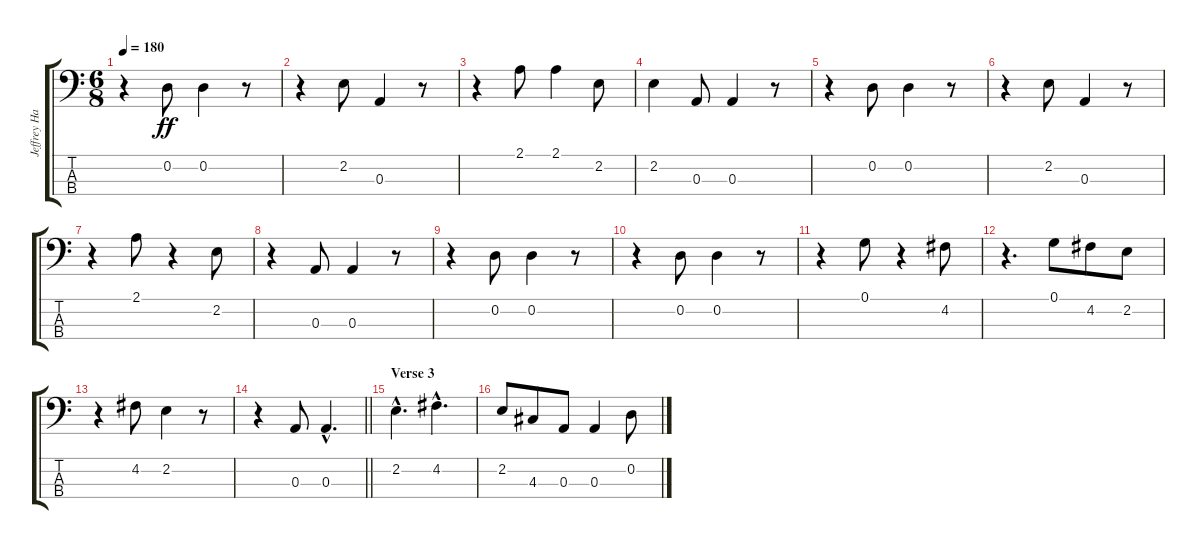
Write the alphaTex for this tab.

\track ("Jeffrey Hammond-Hammond - bass" "Jeffrey Ha") {instrument electricbassfinger}
\staff {score tabs}
\tuning (G2 D2 A1 E1) {hide}
\ts (6 8)
\tempo 180
\clef f4
\ks c
r.4{dy ff} 0.2.8 0.2.4 r.8 |
r.4 2.2.8 0.3.4 r.8 |
r.4 2.1.8 2.1.4 2.2.8 |
2.2.4 0.3.8 0.3.4 r.8 |
r.4 0.2.8 0.2.4 r.8 |
r.4 2.2.8 0.3.4 r.8 |
r.4 2.1.8 r.4 2.2.8 |
r.4 0.3.8 0.3.4 r.8 |
r.4 0.2.8 0.2.4 r.8 |
r.4 0.2.8 0.2.4 r.8 |
r.4 0.1.8 r.4 4.2.8 |
r.4{d} 0.1.8 4.2.8 2.2.8 |
r.4 4.2.8 2.2.4 r.8 |
\barLineRight lightlight
r.4 0.3.8 0.3{hac}.4{d} |
\section ("" "Verse 3")
2.2{hac}.4{d} 4.2{hac}.4{d} |
2.2.8 4.3.8 0.3.8 0.3.4 0.2.8
